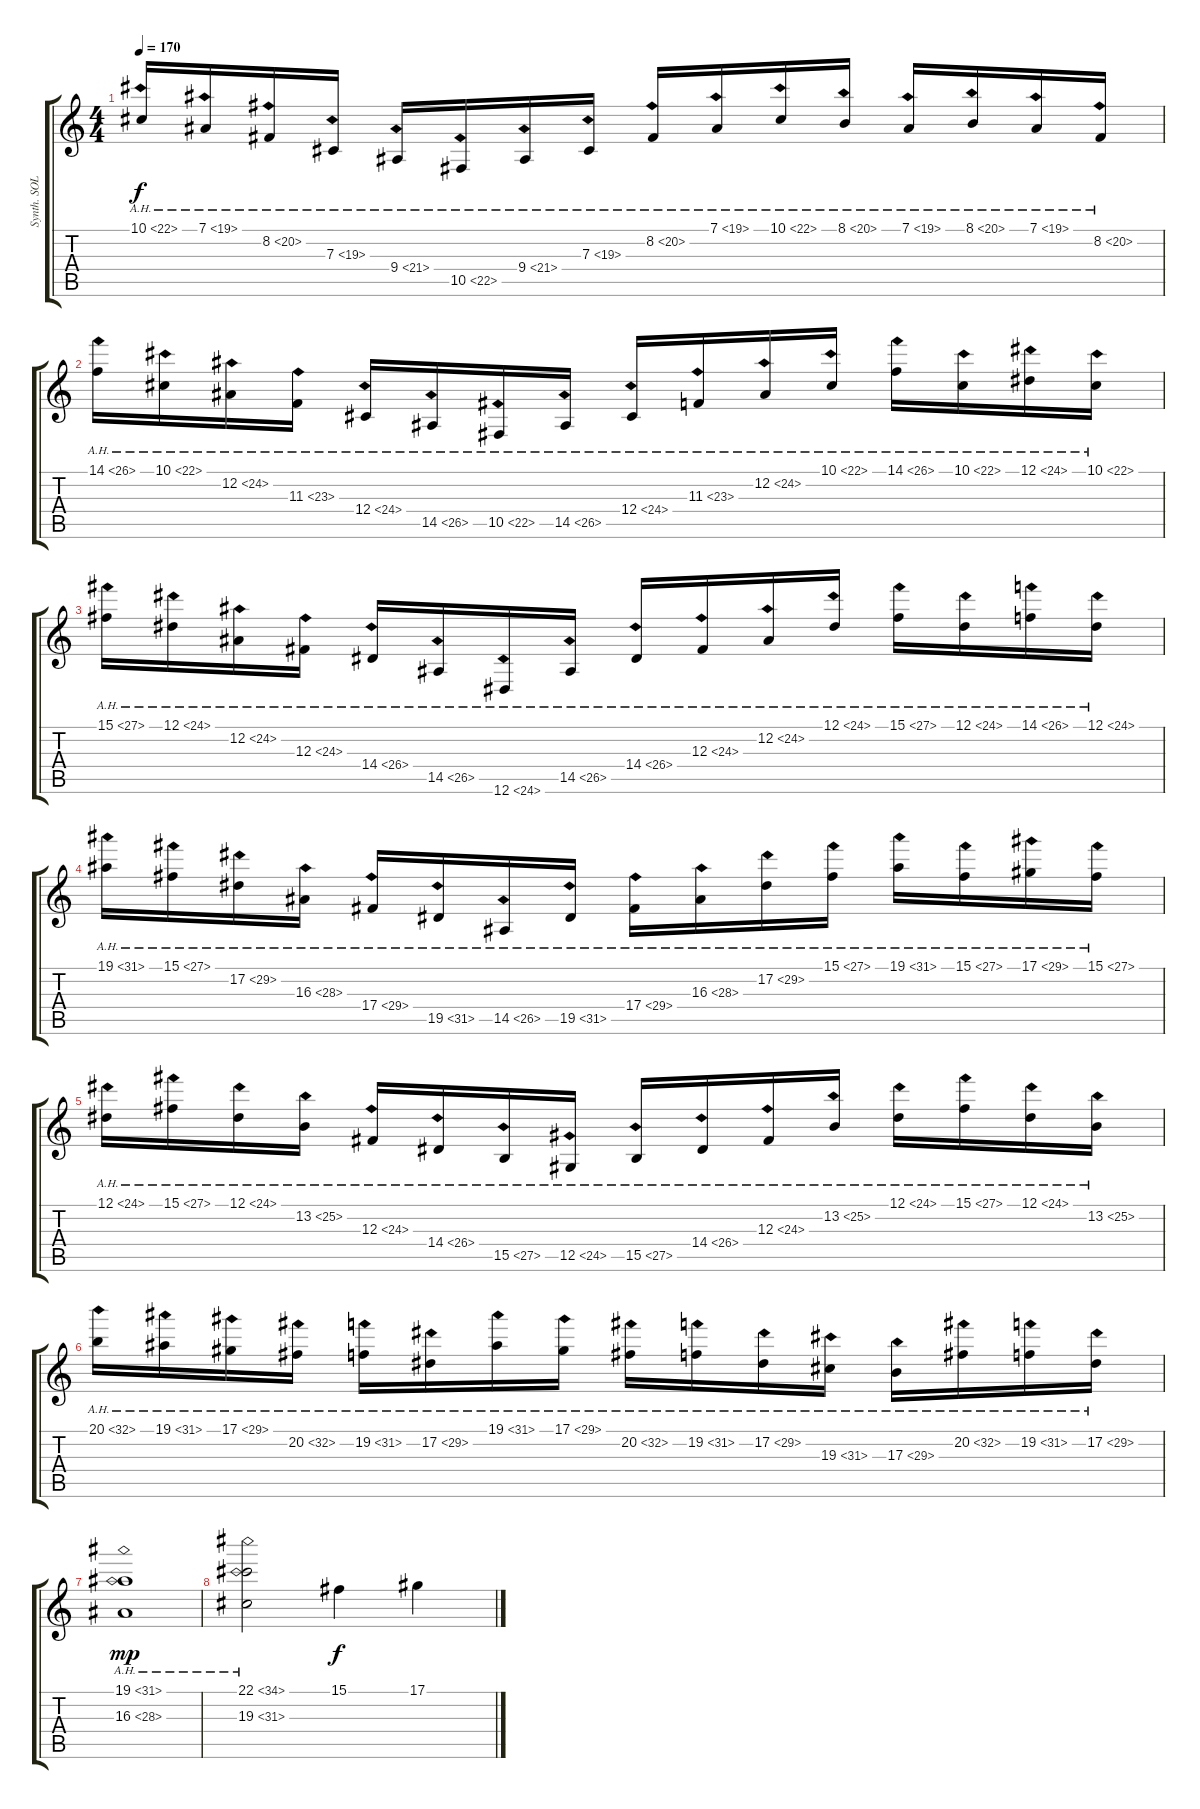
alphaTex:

\track ("Synth. SOLO" "Synth. SOL") {instrument lead1square}
\staff {score tabs}
\tuning (Eb4 Bb3 Gb3 Db3 Ab2 Eb2) {hide}
\ts (4 4)
\tempo 170
\clef g2
\ks c
10.1{ah 12}.16{dy f} 7.1{ah 12}.16 8.2{ah 12}.16 7.3{ah 12}.16 9.4{ah 12}.16 10.5{ah 12}.16 9.4{ah 12}.16 7.3{ah 12}.16 8.2{ah 12}.16 7.1{ah 12}.16 10.1{ah 12}.16 8.1{ah 12}.16 7.1{ah 12}.16 8.1{ah 12}.16 7.1{ah 12}.16 8.2{ah 12}.16 |
14.1{ah 12}.16 10.1{ah 12}.16 12.2{ah 12}.16 11.3{ah 12}.16 12.4{ah 12}.16 14.5{ah 12}.16 10.5{ah 12}.16 14.5{ah 12}.16 12.4{ah 12}.16 11.3{ah 12}.16 12.2{ah 12}.16 10.1{ah 12}.16 14.1{ah 12}.16 10.1{ah 12}.16 12.1{ah 12}.16 10.1{ah 12}.16 |
15.1{ah 12}.16 12.1{ah 12}.16 12.2{ah 12}.16 12.3{ah 12}.16 14.4{ah 12}.16 14.5{ah 12}.16 12.6{ah 12}.16 14.5{ah 12}.16 14.4{ah 12}.16 12.3{ah 12}.16 12.2{ah 12}.16 12.1{ah 12}.16 15.1{ah 12}.16 12.1{ah 12}.16 14.1{ah 12}.16 12.1{ah 12}.16 |
19.1{ah 12}.16 15.1{ah 12}.16 17.2{ah 12}.16 16.3{ah 12}.16 17.4{ah 12}.16 19.5{ah 12}.16 14.5{ah 12}.16 19.5{ah 12}.16 17.4{ah 12}.16 16.3{ah 12}.16 17.2{ah 12}.16 15.1{ah 12}.16 19.1{ah 12}.16 15.1{ah 12}.16 17.1{ah 12}.16 15.1{ah 12}.16 |
12.1{ah 12}.16 15.1{ah 12}.16 12.1{ah 12}.16 13.2{ah 12}.16 12.3{ah 12}.16 14.4{ah 12}.16 15.5{ah 12}.16 12.5{ah 12}.16 15.5{ah 12}.16 14.4{ah 12}.16 12.3{ah 12}.16 13.2{ah 12}.16 12.1{ah 12}.16 15.1{ah 12}.16 12.1{ah 12}.16 13.2{ah 12}.16 |
20.1{ah 12}.16 19.1{ah 12}.16 17.1{ah 12}.16 20.2{ah 12}.16 19.2{ah 12}.16 17.2{ah 12}.16 19.1{ah 12}.16 17.1{ah 12}.16 20.2{ah 12}.16 19.2{ah 12}.16 17.2{ah 12}.16 19.3{ah 12}.16 17.3{ah 12}.16 20.2{ah 12}.16 19.2{ah 12}.16 17.2{ah 12}.16 |
(19.1{ah 12} 16.3{ah 12}).1{dy mp} |
(22.1{ah 12} 19.3{ah 12}).2 15.1.4{dy f} 17.1.4
